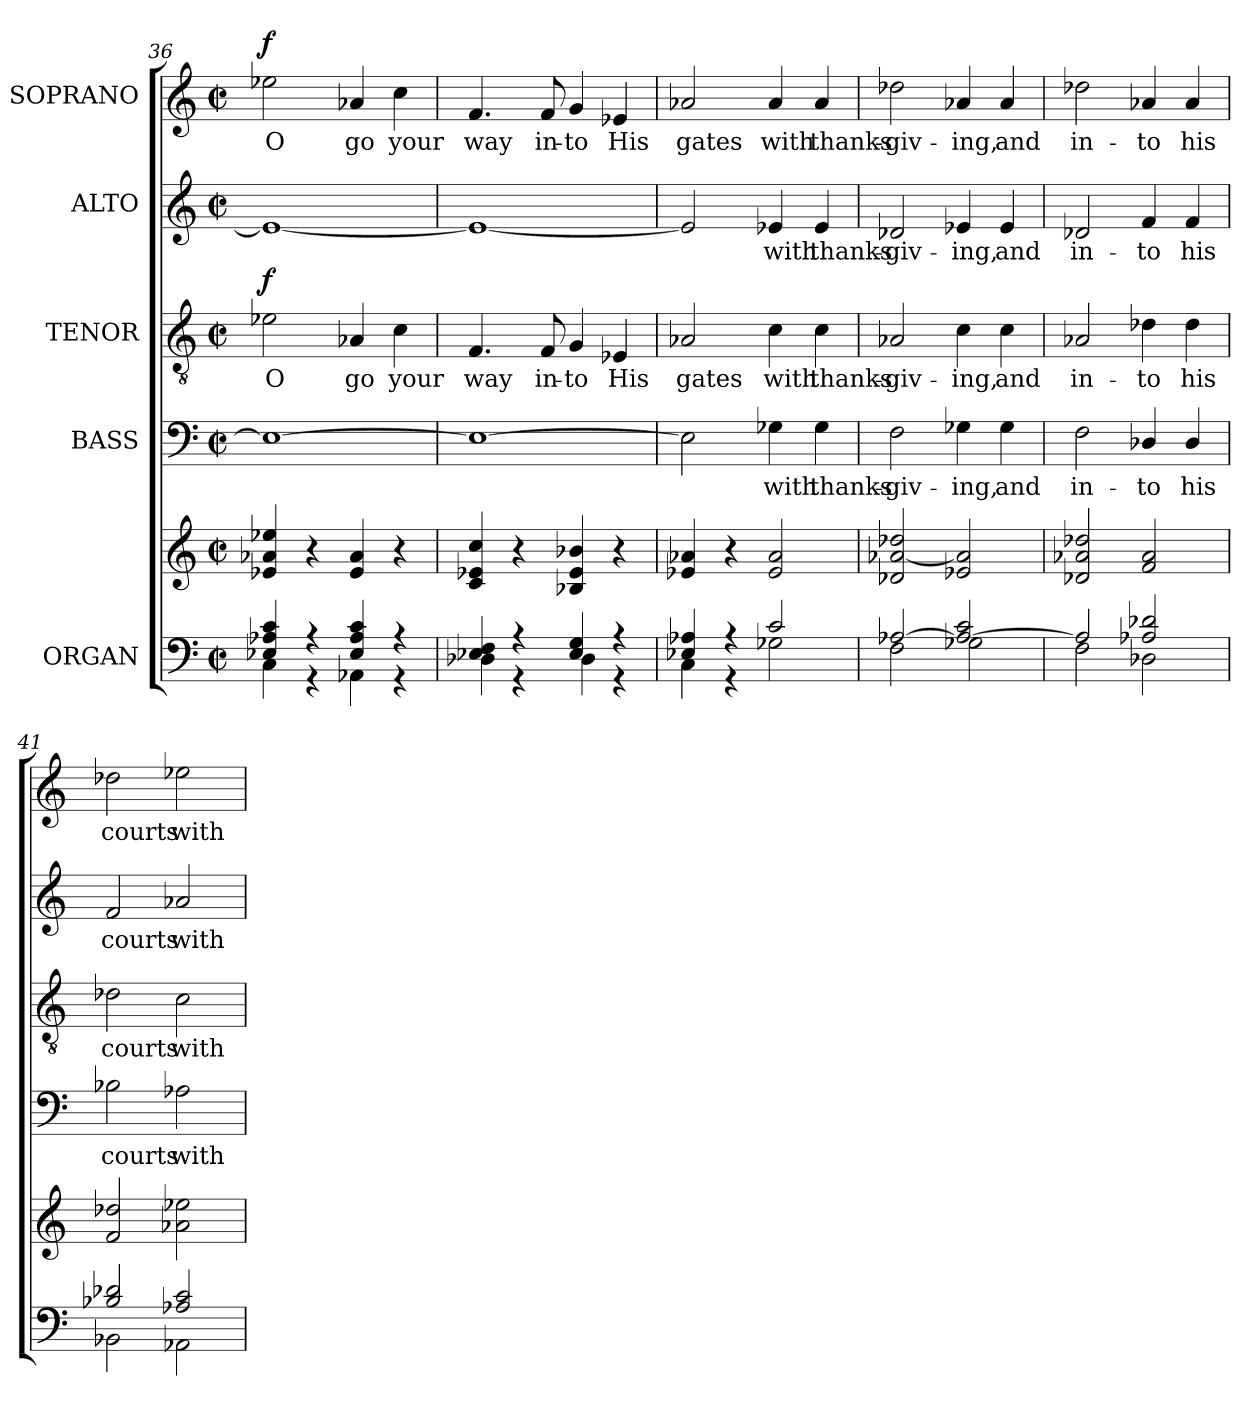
**kern	**kern	**kern	**text	**kern	**text	**dynam	**kern	**text	**kern	**text	**dynam
*part5	*part5	*part4	*part4	*part3	*part3	*part3	*part2	*part2	*part1	*part1	*part1
*staff6	*staff5	*staff4	*staff4	*staff3	*staff3	*staff3	*staff2	*staff2	*staff1	*staff1	*staff1
*I"ORGAN	*	*I"BASS	*	*I"TENOR	*	*	*I"ALTO	*	*I"SOPRANO	*	*
*clefF4	*clefG2	*clefF4	*	*clefGv2	*	*	*clefG2	*	*clefG2	*	*
*	*	*	*	*ITrd7c12	*	*	*	*	*	*	*
*k[]	*k[]	*k[]	*	*k[]	*	*	*k[]	*	*k[]	*	*
*C:	*C:	*C:	*	*C:	*	*	*C:	*	*C:	*	*
*M2/2	*M2/2	*M2/2	*	*M2/2	*	*	*M2/2	*	*M2/2	*	*
*met(c|)	*met(c|)	*met(c|)	*	*met(c|)	*	*	*met(c|)	*	*met(c|)	*	*
=36	=36	=36	=36	=36	=36	=36	=36	=36	=36	=36	=36
*^	*	*	*	*	*	*	*	*	*	*	*
!	!	!	!	!	!	!LO:LY:b:color=#000000	!	!	!	!	!	!
!	!	!	!	!	!	!	!	!	!	!	!LO:LY:b:color=#000000	!
4E-i/ 4A-Xi 4ci	4Ci\	4e-i/ 4a-Xi 4ee-i	1E-i_	.	2E-i\	O	f	1e-i_	.	2ee-i\	O	f
4r	4r	4r	.	.	.	.	.	.	.	.	.	.
!	!	!	!	!	!	!LO:LY:b:color=#000000	!	!	!	!	!	!
!	!	!	!	!	!	!	!	!	!	!	!LO:LY:b:color=#000000	!
4E-i/ 4A-i 4ci	4AA-Xi\	4e-i/ 4a-i	.	.	4AA-Xi/	go	.	.	.	4a-Xi/	go	.
!	!	!	!	!	!	!LO:LY:b:color=#000000	!	!	!	!	!	!
!	!	!	!	!	!	!	!	!	!	!	!LO:LY:b:color=#000000	!
4r	4r	4r	.	.	4Ci\	your	.	.	.	4cci\	your	.
=37	=37	=37	=37	=37	=37	=37	=37	=37	=37	=37	=37	=37
!	!	!	!	!	!	!LO:LY:b:color=#000000	!	!	!	!	!	!
!	!	!	!	!	!	!	!	!	!	!	!LO:LY:b:color=#000000	!
4E-i/ 4Fi	4D-Xi\	4ci/ 4e-i 4cci	1E-i_	.	4.FFi/	way	.	1e-i_	.	4.fi/	way	.
4r	4r	4r	.	.	.	.	.	.	.	.	.	.
!	!	!	!	!	!	!LO:LY:b:color=#000000	!	!	!	!	!	!
!	!	!	!	!	!	!	!	!	!	!	!LO:LY:b:color=#000000	!
.	.	.	.	.	8FFi/	in-	.	.	.	8fi/	in-	.
!	!	!	!	!	!	!LO:LY:b:color=#000000	!	!	!	!	!	!
!	!	!	!	!	!	!	!	!	!	!	!LO:LY:b:color=#000000	!
4E-i/ 4Gi	4D-i\	4B-i/ 4e-i 4b-i	.	.	4GGi/	-to	.	.	.	4gi/	-to	.
!	!	!	!	!	!	!LO:LY:b:color=#000000	!	!	!	!	!	!
!	!	!	!	!	!	!	!	!	!	!	!LO:LY:b:color=#000000	!
4r	4r	4r	.	.	4EE-i/	His	.	.	.	4e-i/	His	.
=38	=38	=38	=38	=38	=38	=38	=38	=38	=38	=38	=38	=38
!	!	!	!	!	!	!LO:LY:b:color=#000000	!	!	!	!	!	!
!	!	!	!	!	!	!	!	!	!	!	!LO:LY:b:color=#000000	!
4E-i/ 4A-Xi	4Ci\	4e-i/ 4a-Xi	2E-i\]	.	2AA-Xi/	gates	.	2e-i/]	.	2a-Xi/	gates	.
4r	4r	4r	.	.	.	.	.	.	.	.	.	.
!	!	!	!	!LO:LY:b:color=#000000	!	!	!	!	!	!	!	!
!	!	!	!	!	!	!LO:LY:b:color=#000000	!	!	!	!	!	!
!	!	!	!	!	!	!	!	!	!LO:LY:b:color=#000000	!	!	!
!	!	!	!	!	!	!	!	!	!	!	!LO:LY:b:color=#000000	!
2ci/	2G-Xi\	2e-i/ 2a-i	4G-Xi\	with	4Ci\	with	.	4e-i/	with	4a-i/	with	.
!	!	!	!	!LO:LY:b:color=#000000	!	!	!	!	!	!	!	!
!	!	!	!	!	!	!LO:LY:b:color=#000000	!	!	!	!	!	!
!	!	!	!	!	!	!	!	!	!LO:LY:b:color=#000000	!	!	!
!	!	!	!	!	!	!	!	!	!	!	!LO:LY:b:color=#000000	!
.	.	.	4G-i\	thanks-	4Ci\	thanks-	.	4e-i/	thanks-	4a-i/	thanks-	.
=39	=39	=39	=39	=39	=39	=39	=39	=39	=39	=39	=39	=39
!	!	!	!	!LO:LY:b:color=#000000	!	!	!	!	!	!	!	!
!	!	!	!	!	!	!LO:LY:b:color=#000000	!	!	!	!	!	!
!	!	!	!	!	!	!	!	!	!LO:LY:b:color=#000000	!	!	!
!	!	!	!	!	!	!	!	!	!	!	!LO:LY:b:color=#000000	!
[2A-Xi/	2Fi\	2d-Xi/ [2a-Xi 2dd-Xi	2Fi\	-giv-	2AA-Xi/	-giv-	.	2d-Xi/	-giv-	2dd-Xi\	-giv-	.
!	!	!	!	!LO:LY:b:color=#000000	!	!	!	!	!	!	!	!
!	!	!	!	!	!	!LO:LY:b:color=#000000	!	!	!	!	!	!
!	!	!	!	!	!	!	!	!	!LO:LY:b:color=#000000	!	!	!
!	!	!	!	!	!	!	!	!	!	!	!LO:LY:b:color=#000000	!
2A-i/_ 2ci	2G-Xi\	2e-i/ 2a-i]	4G-Xi\	-ing,	4Ci\	-ing,	.	4e-i/	-ing,	4a-Xi/	-ing,	.
!	!	!	!	!LO:LY:b:color=#000000	!	!	!	!	!	!	!	!
!	!	!	!	!	!	!LO:LY:b:color=#000000	!	!	!	!	!	!
!	!	!	!	!	!	!	!	!	!LO:LY:b:color=#000000	!	!	!
!	!	!	!	!	!	!	!	!	!	!	!LO:LY:b:color=#000000	!
.	.	.	4G-i\	and	4Ci\	and	.	4e-i/	and	4a-i/	and	.
=40	=40	=40	=40	=40	=40	=40	=40	=40	=40	=40	=40	=40
!	!	!	!	!LO:LY:b:color=#000000	!	!	!	!	!	!	!	!
!	!	!	!	!	!	!LO:LY:b:color=#000000	!	!	!	!	!	!
!	!	!	!	!	!	!	!	!	!LO:LY:b:color=#000000	!	!	!
!	!	!	!	!	!	!	!	!	!	!	!LO:LY:b:color=#000000	!
2A-i/]	2Fi\	2d-Xi/ 2a-Xi 2dd-Xi	2Fi\	in-	2AA-Xi/	in-	.	2d-Xi/	in-	2dd-Xi\	in-	.
!	!	!	!	!LO:LY:b:color=#000000	!	!	!	!	!	!	!	!
!	!	!	!	!	!	!LO:LY:b:color=#000000	!	!	!	!	!	!
!	!	!	!	!	!	!	!	!	!LO:LY:b:color=#000000	!	!	!
!	!	!	!	!	!	!	!	!	!	!	!LO:LY:b:color=#000000	!
2A-Xi/ 2d-Xi	2D-Xi\	2fi/ 2a-i	4D-Xi/	-to	4D-Xi\	-to	.	4fi/	-to	4a-Xi/	-to	.
!	!	!	!	!LO:LY:b:color=#000000	!	!	!	!	!	!	!	!
!	!	!	!	!	!	!LO:LY:b:color=#000000	!	!	!	!	!	!
!	!	!	!	!	!	!	!	!	!LO:LY:b:color=#000000	!	!	!
!	!	!	!	!	!	!	!	!	!	!	!LO:LY:b:color=#000000	!
.	.	.	4D-i/	his	4D-i\	his	.	4fi/	his	4a-i/	his	.
!!LO:PB:g=z
=41	=41	=41	=41	=41	=41	=41	=41	=41	=41	=41	=41	=41
!	!	!	!	!LO:LY:b:color=#000000	!	!	!	!	!	!	!	!
!	!	!	!	!	!	!LO:LY:b:color=#000000	!	!	!	!	!	!
!	!	!	!	!	!	!	!	!	!LO:LY:b:color=#000000	!	!	!
!	!	!	!	!	!	!	!	!	!	!	!LO:LY:b:color=#000000	!
2B-i/ 2d-Xi	2BB-i\	2fi/ 2dd-Xi	2B-i\	courts	2D-Xi\	courts	.	2fi/	courts	2dd-Xi\	courts	.
!	!	!	!	!LO:LY:b:color=#000000	!	!	!	!	!	!	!	!
!	!	!	!	!	!	!LO:LY:b:color=#000000	!	!	!	!	!	!
!	!	!	!	!	!	!	!	!	!LO:LY:b:color=#000000	!	!	!
!	!	!	!	!	!	!	!	!	!	!	!LO:LY:b:color=#000000	!
2A-Xi/ 2ci	2AA-Xi\	2a-Xi\ 2ee-Xi	2A-Xi\	with	2Ci\	with	.	2a-Xi/	with	2ee-i\	with	.
*v	*v	*	*	*	*	*	*	*	*	*	*	*
=	=	=	=	=	=	=	=	=	=	=	=
*-	*-	*-	*-	*-	*-	*-	*-	*-	*-	*-	*-
